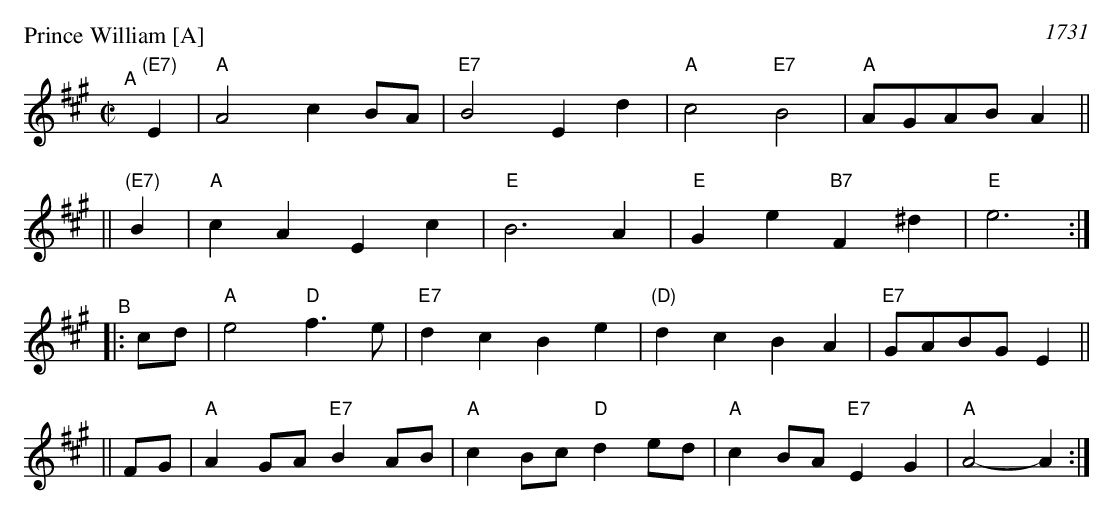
X:1
P: Prince William [A]
O: 1731
M: C|
L: 1/8
K: A
"^A"\
[|]"(E7)"E2 | "A"A4   c2BA |"E7"B4 E2d2 | "A"c4  "E7"B4    | "A"AGAB A2 ||
|| "(E7)"B2 | "A"c2A2 E2c2 | "E"B6   A2 |"E"G2e2 "B7"F2^d2 | "E"e6 :|
"^B"\
|: cd | "A"e4    "D"f3e  |"E7"d2c2    B2e2 |"(D)"d2c2     B2A2 |"E7"GABG E2 ||
||FG | "A"A2GA "E7"B2AB | "A"c2Bc "D"d2ed |  "A"c2BA "E7"E2G2 | "A"A4-  A2 :|
